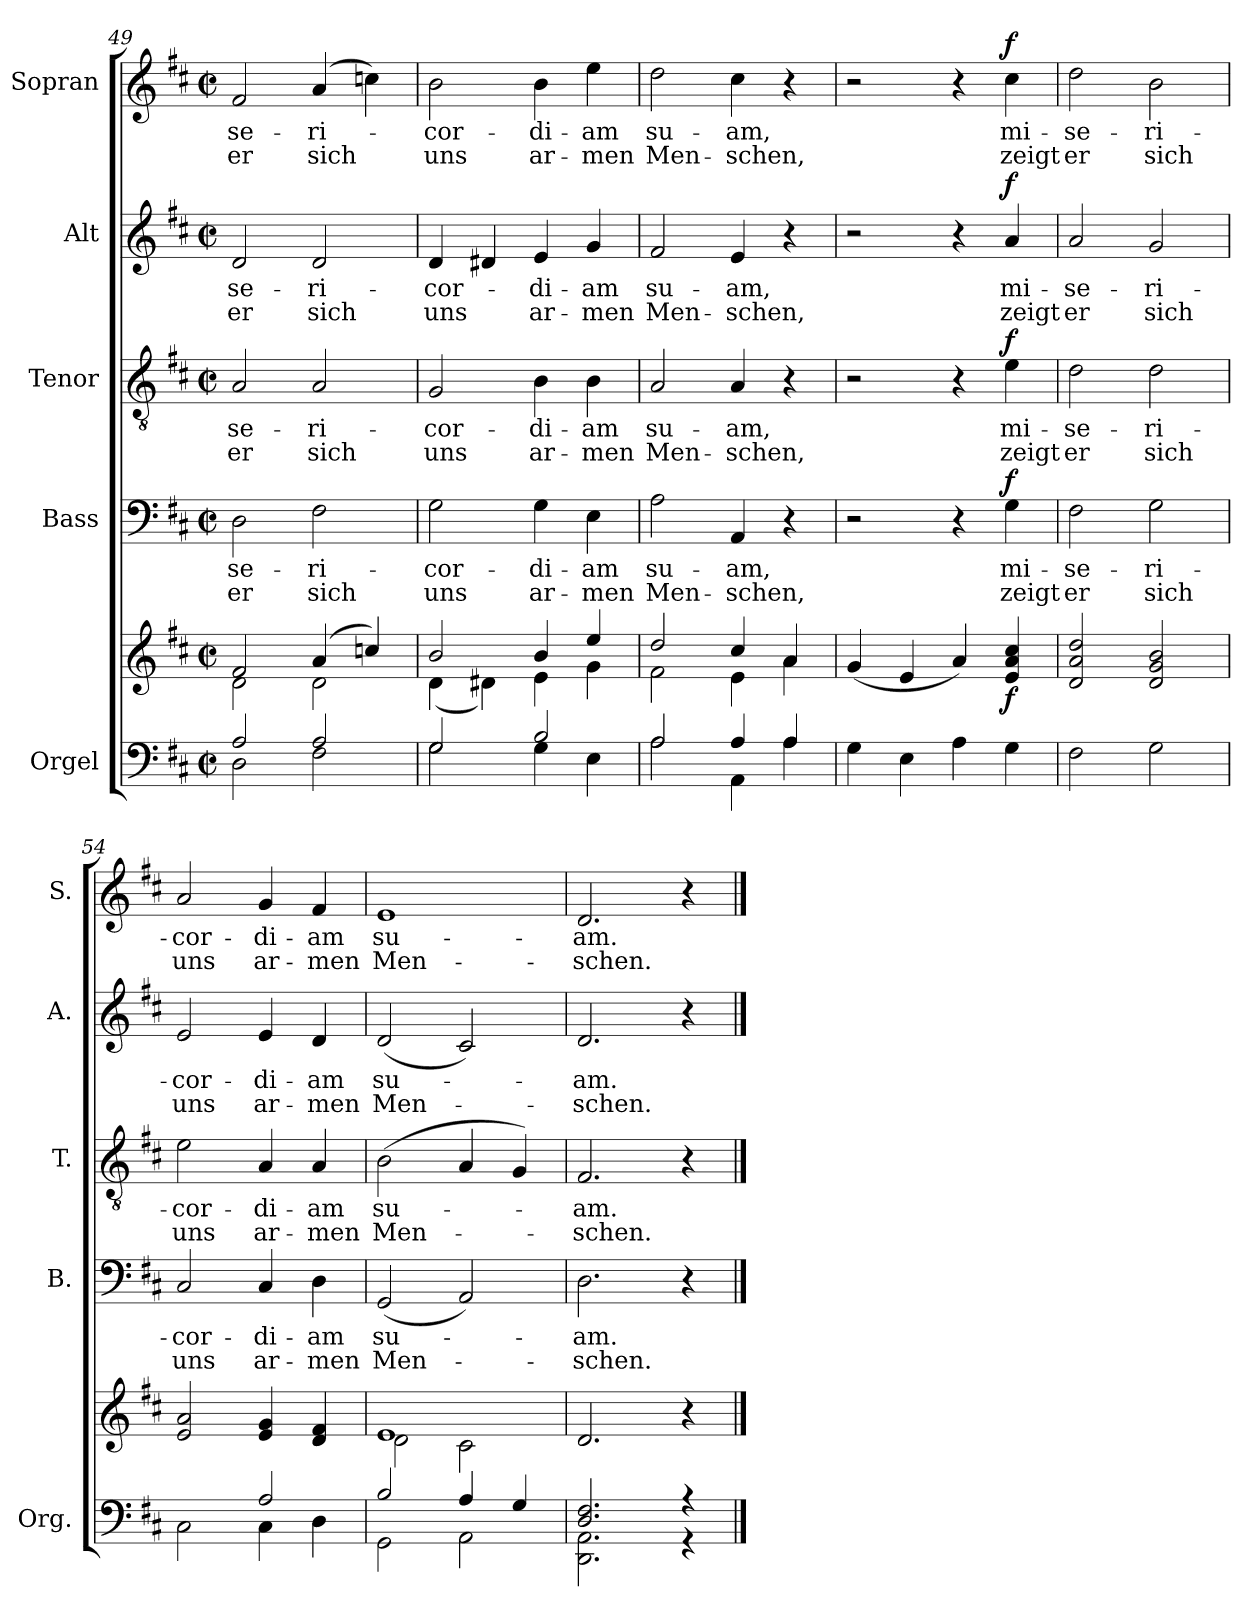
**kern	**kern	**dynam	**kern	**text	**text	**dynam	**kern	**text	**text	**dynam	**kern	**text	**text	**dynam	**kern	**text	**text	**dynam
*part5	*part5	*part5	*part4	*part4	*part4	*part4	*part3	*part3	*part3	*part3	*part2	*part2	*part2	*part2	*part1	*part1	*part1	*part1
*staff6	*staff5	*staff5/6	*staff4	*staff4	*staff4	*staff4	*staff3	*staff3	*staff3	*staff3	*staff2	*staff2	*staff2	*staff2	*staff1	*staff1	*staff1	*staff1
*I"Orgel	*	*	*I"Bass	*	*	*	*I"Tenor	*	*	*	*I"Alt	*	*	*	*I"Sopran	*	*	*
*I'Org.	*	*	*I'B.	*	*	*	*I'T.	*	*	*	*I'A.	*	*	*	*I'S.	*	*	*
*clefF4	*clefG2	*	*clefF4	*	*	*	*clefGv2	*	*	*	*clefG2	*	*	*	*clefG2	*	*	*
*k[f#c#]	*k[f#c#]	*	*k[f#c#]	*	*	*	*k[f#c#]	*	*	*	*k[f#c#]	*	*	*	*k[f#c#]	*	*	*
*D:	*D:	*	*D:	*	*	*	*D:	*	*	*	*D:	*	*	*	*D:	*	*	*
*M2/2	*M2/2	*	*M2/2	*	*	*	*M2/2	*	*	*	*M2/2	*	*	*	*M2/2	*	*	*
*met(c|)	*met(c|)	*	*met(c|)	*	*	*	*met(c|)	*	*	*	*met(c|)	*	*	*	*met(c|)	*	*	*
=49	=49	=49	=49	=49	=49	=49	=49	=49	=49	=49	=49	=49	=49	=49	=49	=49	=49	=49
*^	*^	*	*	*	*	*	*	*	*	*	*	*	*	*	*	*	*	*
!	!	!	!	!	!	!LO:LY:b	!LO:LY:b	!	!	!LO:LY:b	!LO:LY:b	!	!	!LO:LY:b	!LO:LY:b	!	!	!LO:LY:b	!LO:LY:b	!
2A/	2D\	2f#/	2d\	.	2D\	-se-	er	.	2A/	-se-	er	.	2d/	-se-	er	.	2f#/	-se-	er	.
!	!	!	!	!	!	!LO:LY:b	!LO:LY:b	!	!	!LO:LY:b	!LO:LY:b	!	!	!LO:LY:b	!LO:LY:b	!	!	!LO:LY:b	!LO:LY:b	!
2A/	2F#\	(<4a/	2d\	.	2F#\	-ri-	sich	.	2A/	-ri-	sich	.	2d/	-ri-	sich	.	(4a/	-ri-	sich	.
.	.	4ccn/)	.	.	.	.	.	.	.	.	.	.	.	.	.	.	4ccn\)	.	.	.
!!LO:LB:g=z
=50	=50	=50	=50	=50	=50	=50	=50	=50	=50	=50	=50	=50	=50	=50	=50	=50	=50	=50	=50	=50
!	!	!	!	!	!	!LO:LY:b	!LO:LY:b	!	!	!LO:LY:b	!LO:LY:b	!	!	!LO:LY:b	!LO:LY:b	!	!	!LO:LY:b	!LO:LY:b	!
2G/	2G\	2b/	(>4d\	.	2G\	-cor-	uns	.	2G/	-cor-	uns	.	4d/	-cor-	uns	.	2b\	-cor-	uns	.
.	.	.	4d#X\)	.	.	.	.	.	.	.	.	.	4d#X/	.	.	.	.	.	.	.
!	!	!	!	!	!	!LO:LY:b	!LO:LY:b	!	!	!LO:LY:b	!LO:LY:b	!	!	!LO:LY:b	!LO:LY:b	!	!	!LO:LY:b	!LO:LY:b	!
2B/	4G\	4b/	4e\	.	4G\	-di-	ar-	.	4B\	-di-	ar-	.	4e/	-di-	ar-	.	4b\	-di-	ar-	.
!	!	!	!	!	!	!LO:LY:b	!LO:LY:b	!	!	!LO:LY:b	!LO:LY:b	!	!	!LO:LY:b	!LO:LY:b	!	!	!LO:LY:b	!LO:LY:b	!
.	4E\	4ee/	4g\	.	4E\	-am	-men	.	4B\	-am	-men	.	4g/	-am	-men	.	4ee\	-am	-men	.
=51	=51	=51	=51	=51	=51	=51	=51	=51	=51	=51	=51	=51	=51	=51	=51	=51	=51	=51	=51	=51
!	!	!	!	!	!	!LO:LY:b	!LO:LY:b	!	!	!LO:LY:b	!LO:LY:b	!	!	!LO:LY:b	!LO:LY:b	!	!	!LO:LY:b	!LO:LY:b	!
2A/	2A\	2dd/	2f#\	.	2A\	su-	Men-	.	2A/	su-	Men-	.	2f#/	su-	Men-	.	2dd\	su-	Men-	.
!	!	!	!	!	!	!LO:LY:b	!LO:LY:b	!	!	!LO:LY:b	!LO:LY:b	!	!	!LO:LY:b	!LO:LY:b	!	!	!LO:LY:b	!LO:LY:b	!
4A/	4AA\	4cc#/	4e\	.	4AA/	-am,	-schen,	.	4A/	-am,	-schen,	.	4e/	-am,	-schen,	.	4cc#\	-am,	-schen,	.
4A/	4A\	4a/	4a\	.	4r	.	.	.	4r	.	.	.	4r	.	.	.	4r	.	.	.
*v	*v	*	*	*	*	*	*	*	*	*	*	*	*	*	*	*	*	*	*	*
*	*v	*v	*	*	*	*	*	*	*	*	*	*	*	*	*	*	*	*	*
=52	=52	=52	=52	=52	=52	=52	=52	=52	=52	=52	=52	=52	=52	=52	=52	=52	=52	=52
4G\	(<4g/	.	2r	.	.	.	2r	.	.	.	2r	.	.	.	2r	.	.	.
4E\	4e/	.	.	.	.	.	.	.	.	.	.	.	.	.	.	.	.	.
4A\	4a/)	.	4r	.	.	.	4r	.	.	.	4r	.	.	.	4r	.	.	.
!	!	!LO:DY:b	!	!LO:LY:b	!LO:LY:b	!LO:DY:a	!	!LO:LY:b	!LO:LY:b	!LO:DY:a	!	!LO:LY:b	!LO:LY:b	!LO:DY:a	!	!LO:LY:b	!LO:LY:b	!LO:DY:a
4G\	4e/ 4a/ 4cc#/	f	4G\	mi-	zeigt	f	4e\	mi-	zeigt	f	4a/	mi-	zeigt	f	4cc#\	mi-	zeigt	f
=53	=53	=53	=53	=53	=53	=53	=53	=53	=53	=53	=53	=53	=53	=53	=53	=53	=53	=53
!	!	!	!	!LO:LY:b	!LO:LY:b	!	!	!LO:LY:b	!LO:LY:b	!	!	!LO:LY:b	!LO:LY:b	!	!	!LO:LY:b	!LO:LY:b	!
2F#\	2d/ 2a/ 2dd/	.	2F#\	-se-	er	.	2d\	-se-	er	.	2a/	-se-	er	.	2dd\	-se-	er	.
!	!	!	!	!LO:LY:b	!LO:LY:b	!	!	!LO:LY:b	!LO:LY:b	!	!	!LO:LY:b	!LO:LY:b	!	!	!LO:LY:b	!LO:LY:b	!
2G\	2d/ 2g/ 2b/	.	2G\	-ri-	sich	.	2d\	-ri-	sich	.	2g/	-ri-	sich	.	2b\	-ri-	sich	.
=54	=54	=54	=54	=54	=54	=54	=54	=54	=54	=54	=54	=54	=54	=54	=54	=54	=54	=54
*^	*	*	*	*	*	*	*	*	*	*	*	*	*	*	*	*	*	*
!	!	!	!	!	!LO:LY:b	!LO:LY:b	!	!	!LO:LY:b	!LO:LY:b	!	!	!LO:LY:b	!LO:LY:b	!	!	!LO:LY:b	!LO:LY:b	!
2ryy	2C#\	2e/ 2a/	.	2C#/	-cor-	uns	.	2e\	-cor-	uns	.	2e/	-cor-	uns	.	2a/	-cor-	uns	.
!	!	!	!	!	!LO:LY:b	!LO:LY:b	!	!	!LO:LY:b	!LO:LY:b	!	!	!LO:LY:b	!LO:LY:b	!	!	!LO:LY:b	!LO:LY:b	!
2A/	4C#\	4e/ 4g/	.	4C#/	-di-	ar-	.	4A/	-di-	ar-	.	4e/	-di-	ar-	.	4g/	-di-	ar-	.
!	!	!	!	!	!LO:LY:b	!LO:LY:b	!	!	!LO:LY:b	!LO:LY:b	!	!	!LO:LY:b	!LO:LY:b	!	!	!LO:LY:b	!LO:LY:b	!
.	4D\	4d/ 4f#/	.	4D\	-am	-men	.	4A/	-am	-men	.	4d/	-am	-men	.	4f#/	-am	-men	.
=55	=55	=55	=55	=55	=55	=55	=55	=55	=55	=55	=55	=55	=55	=55	=55	=55	=55	=55	=55
*	*	*^	*	*	*	*	*	*	*	*	*	*	*	*	*	*	*	*	*
!	!	!	!	!	!	!LO:LY:b	!LO:LY:b	!	!	!LO:LY:b	!LO:LY:b	!	!	!LO:LY:b	!LO:LY:b	!	!	!LO:LY:b	!LO:LY:b	!
2B/	2GG\	1e	2d\	.	(<2GG/	su-	Men-	.	(>2B\	su-	Men-	.	(<2d/	su-	Men-	.	1e	su-	Men-	.
4A/	2AA\	.	2c#\	.	2AA/)	.	.	.	4A/	.	.	.	2c#/)	.	.	.	.	.	.	.
4G/	.	.	.	.	.	.	.	.	4G/)	.	.	.	.	.	.	.	.	.	.	.
*	*	*v	*v	*	*	*	*	*	*	*	*	*	*	*	*	*	*	*	*	*
=56	=56	=56	=56	=56	=56	=56	=56	=56	=56	=56	=56	=56	=56	=56	=56	=56	=56	=56	=56
!	!	!	!	!	!LO:LY:b	!LO:LY:b	!	!	!LO:LY:b	!LO:LY:b	!	!	!LO:LY:b	!LO:LY:b	!	!	!LO:LY:b	!LO:LY:b	!
2.D/ 2.F#/	2.DD\ 2.AA\	2.d/	.	2.D\	-am.	-schen.	.	2.F#/	-am.	-schen.	.	2.d/	-am.	-schen.	.	2.d/	-am.	-schen.	.
4r	4r	4r	.	4r	.	.	.	4r	.	.	.	4r	.	.	.	4r	.	.	.
*v	*v	*	*	*	*	*	*	*	*	*	*	*	*	*	*	*	*	*	*
==	==	==	==	==	==	==	==	==	==	==	==	==	==	==	==	==	==	==
*-	*-	*-	*-	*-	*-	*-	*-	*-	*-	*-	*-	*-	*-	*-	*-	*-	*-	*-
